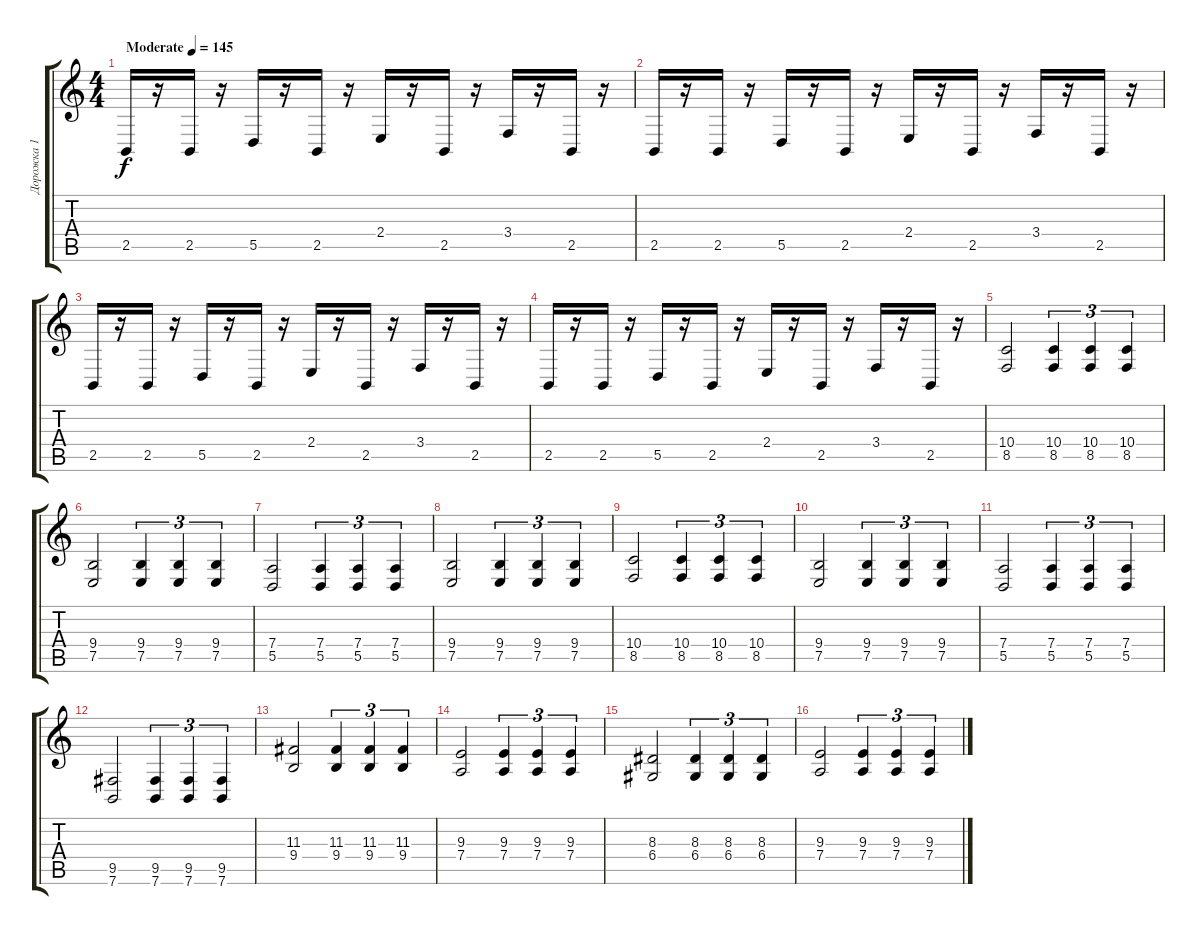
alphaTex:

\track ("Дорожка 1" "Дорожка 1") {instrument lead1square}
\staff {score tabs}
\tuning (E4 B3 G3 D3 A2 E2) {hide}
\ts (4 4)
\tempo (145 "Moderate")
\clef g2
\ks c
2.5.16{dy f instrument lead1square} r.16 2.5.16 r.16 5.5.16 r.16 2.5.16 r.16 2.4.16 r.16 2.5.16 r.16 3.4.16 r.16 2.5.16 r.16 |
2.5.16 r.16 2.5.16 r.16 5.5.16 r.16 2.5.16 r.16 2.4.16 r.16 2.5.16 r.16 3.4.16 r.16 2.5.16 r.16 |
2.5.16 r.16 2.5.16 r.16 5.5.16 r.16 2.5.16 r.16 2.4.16 r.16 2.5.16 r.16 3.4.16 r.16 2.5.16 r.16 |
2.5.16 r.16 2.5.16 r.16 5.5.16 r.16 2.5.16 r.16 2.4.16 r.16 2.5.16 r.16 3.4.16 r.16 2.5.16 r.16 |
(10.4 8.5).2 (10.4 8.5).4{tu (3 2)} (10.4 8.5).4{tu (3 2)} (10.4 8.5).4{tu (3 2)} |
(9.4 7.5).2 (9.4 7.5).4{tu (3 2)} (9.4 7.5).4{tu (3 2)} (9.4 7.5).4{tu (3 2)} |
(7.4 5.5).2 (7.4 5.5).4{tu (3 2)} (7.4 5.5).4{tu (3 2)} (7.4 5.5).4{tu (3 2)} |
(9.4 7.5).2 (9.4 7.5).4{tu (3 2)} (9.4 7.5).4{tu (3 2)} (9.4 7.5).4{tu (3 2)} |
(10.4 8.5).2 (10.4 8.5).4{tu (3 2)} (10.4 8.5).4{tu (3 2)} (10.4 8.5).4{tu (3 2)} |
(9.4 7.5).2 (9.4 7.5).4{tu (3 2)} (9.4 7.5).4{tu (3 2)} (9.4 7.5).4{tu (3 2)} |
(7.4 5.5).2 (7.4 5.5).4{tu (3 2)} (7.4 5.5).4{tu (3 2)} (7.4 5.5).4{tu (3 2)} |
(9.5 7.6).2 (9.5 7.6).4{tu (3 2)} (9.5 7.6).4{tu (3 2)} (9.5 7.6).4{tu (3 2)} |
(11.3 9.4).2 (11.3 9.4).4{tu (3 2)} (11.3 9.4).4{tu (3 2)} (11.3 9.4).4{tu (3 2)} |
(9.3 7.4).2 (9.3 7.4).4{tu (3 2)} (9.3 7.4).4{tu (3 2)} (9.3 7.4).4{tu (3 2)} |
(8.3 6.4).2 (8.3 6.4).4{tu (3 2)} (8.3 6.4).4{tu (3 2)} (8.3 6.4).4{tu (3 2)} |
(9.3 7.4).2 (9.3 7.4).4{tu (3 2)} (9.3 7.4).4{tu (3 2)} (9.3 7.4).4{tu (3 2)}
